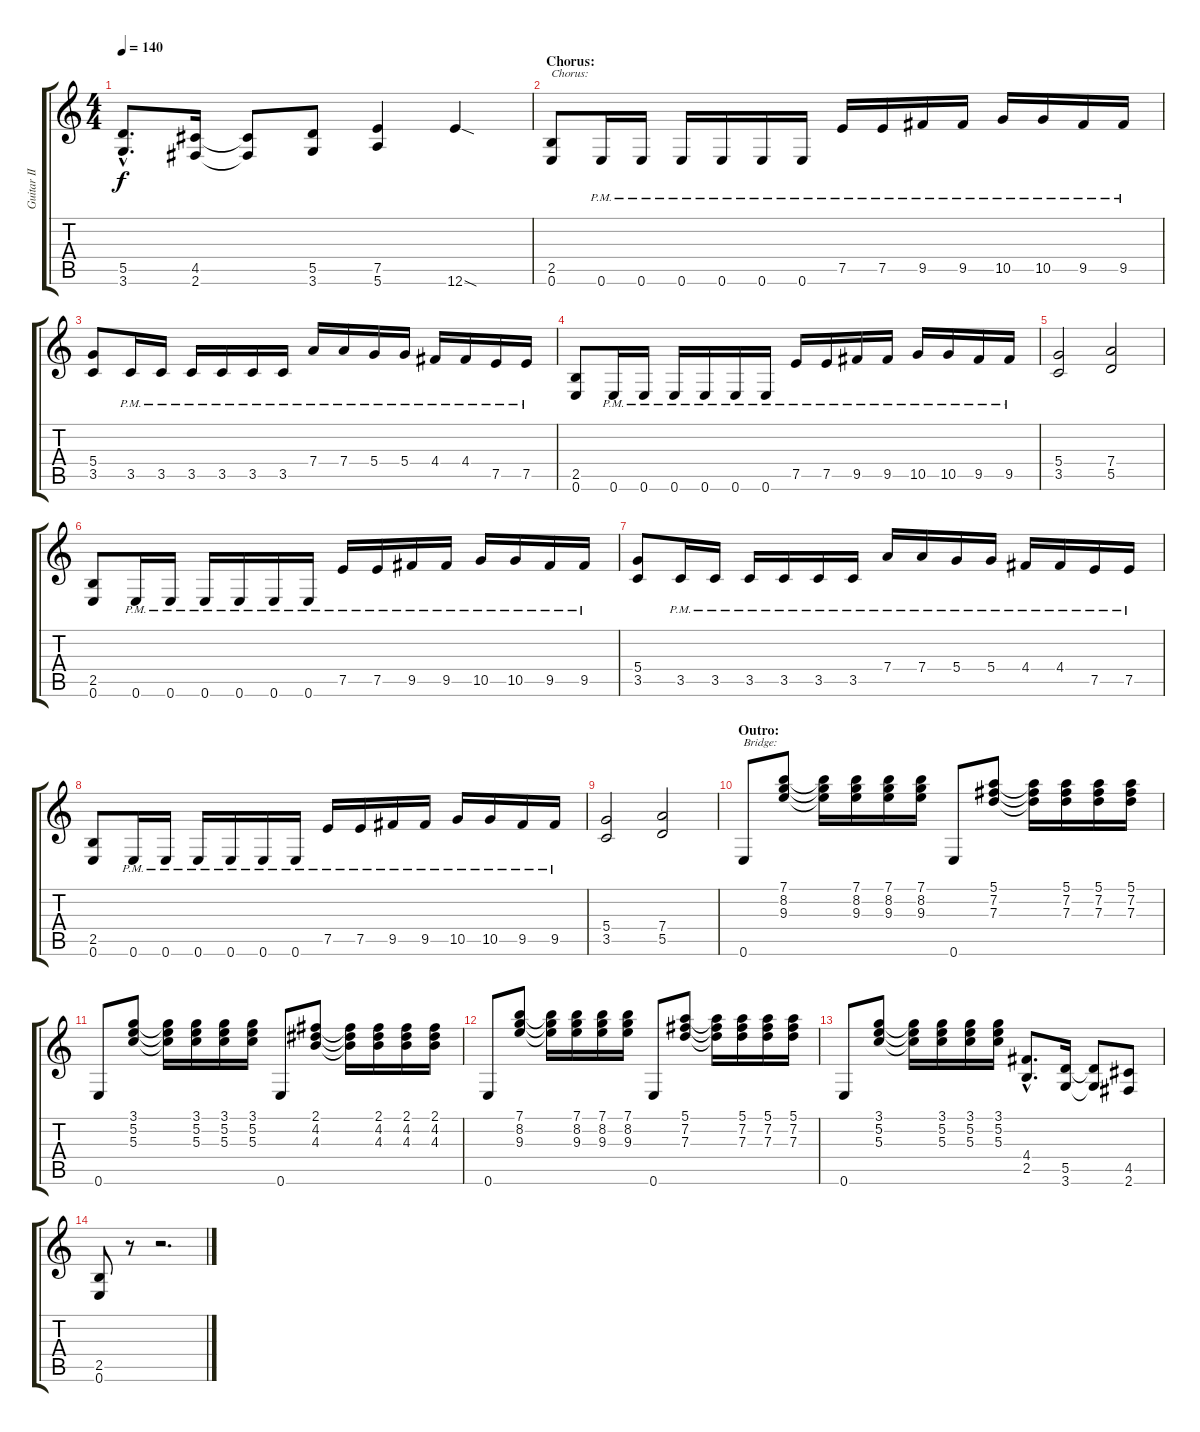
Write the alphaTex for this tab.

\track ("Guitar II" "Guitar II") {instrument distortionguitar}
\staff {score tabs}
\tuning (E4 B3 G3 D3 A2 E2) {hide}
\ts (4 4)
\tempo 140
\clef g2
\ks c
(5.5{hac} 3.6{hac}).8{d dy f} (4.5 2.6).16 (4.5{t} 2.6{t}).8 (5.5 3.6).8 (7.5 5.6).4 12.6{sod}.4 |
\section ("" "Chorus:")
(2.5 0.6).8{txt "Chorus:"} 0.6{pm}.16 0.6{pm}.16 0.6{pm}.16 0.6{pm}.16 0.6{pm}.16 0.6{pm}.16 7.5{pm}.16 7.5{pm}.16 9.5{pm}.16 9.5{pm}.16 10.5{pm}.16 10.5{pm}.16 9.5{pm}.16 9.5{pm}.16 |
(5.4 3.5).8 3.5{pm}.16 3.5{pm}.16 3.5{pm}.16 3.5{pm}.16 3.5{pm}.16 3.5{pm}.16 7.4{pm}.16 7.4{pm}.16 5.4{pm}.16 5.4{pm}.16 4.4{pm}.16 4.4{pm}.16 7.5{pm}.16 7.5{pm}.16 |
(2.5 0.6).8 0.6{pm}.16 0.6{pm}.16 0.6{pm}.16 0.6{pm}.16 0.6{pm}.16 0.6{pm}.16 7.5{pm}.16 7.5{pm}.16 9.5{pm}.16 9.5{pm}.16 10.5{pm}.16 10.5{pm}.16 9.5{pm}.16 9.5{pm}.16 |
(5.4 3.5).2 (7.4 5.5).2 |
(2.5 0.6).8 0.6{pm}.16 0.6{pm}.16 0.6{pm}.16 0.6{pm}.16 0.6{pm}.16 0.6{pm}.16 7.5{pm}.16 7.5{pm}.16 9.5{pm}.16 9.5{pm}.16 10.5{pm}.16 10.5{pm}.16 9.5{pm}.16 9.5{pm}.16 |
(5.4 3.5).8 3.5{pm}.16 3.5{pm}.16 3.5{pm}.16 3.5{pm}.16 3.5{pm}.16 3.5{pm}.16 7.4{pm}.16 7.4{pm}.16 5.4{pm}.16 5.4{pm}.16 4.4{pm}.16 4.4{pm}.16 7.5{pm}.16 7.5{pm}.16 |
(2.5 0.6).8 0.6{pm}.16 0.6{pm}.16 0.6{pm}.16 0.6{pm}.16 0.6{pm}.16 0.6{pm}.16 7.5{pm}.16 7.5{pm}.16 9.5{pm}.16 9.5{pm}.16 10.5{pm}.16 10.5{pm}.16 9.5{pm}.16 9.5{pm}.16 |
(5.4 3.5).2 (7.4 5.5).2 |
\section ("" "Outro:")
0.6.8{txt "Bridge:"} (7.1 8.2 9.3).8 (7.1{t} 8.2{t} 9.3{t}).16 (7.1 8.2 9.3).16 (7.1 8.2 9.3).16 (7.1 8.2 9.3).16 0.6.8 (5.1 7.2 7.3).8 (5.1{t} 7.2{t} 7.3{t}).16 (5.1 7.2 7.3).16 (5.1 7.2 7.3).16 (5.1 7.2 7.3).16 |
0.6.8 (3.1 5.2 5.3).8 (3.1{t} 5.2{t} 5.3{t}).16 (3.1 5.2 5.3).16 (3.1 5.2 5.3).16 (3.1 5.2 5.3).16 0.6.8 (2.1 4.2 4.3).8 (2.1{t} 4.2{t} 4.3{t}).16 (2.1 4.2 4.3).16 (2.1 4.2 4.3).16 (2.1 4.2 4.3).16 |
0.6.8 (7.1 8.2 9.3).8 (7.1{t} 8.2{t} 9.3{t}).16 (7.1 8.2 9.3).16 (7.1 8.2 9.3).16 (7.1 8.2 9.3).16 0.6.8 (5.1 7.2 7.3).8 (5.1{t} 7.2{t} 7.3{t}).16 (5.1 7.2 7.3).16 (5.1 7.2 7.3).16 (5.1 7.2 7.3).16 |
0.6.8 (3.1 5.2 5.3).8 (3.1{t} 5.2{t} 5.3{t}).16 (3.1 5.2 5.3).16 (3.1 5.2 5.3).16 (3.1 5.2 5.3).16 (4.4{hac} 2.5{hac}).8{d} (5.5 3.6).16 (5.5{t} 3.6{t}).8 (4.5 2.6).8 |
(2.5 0.6).8 r.8 r.2{d}
